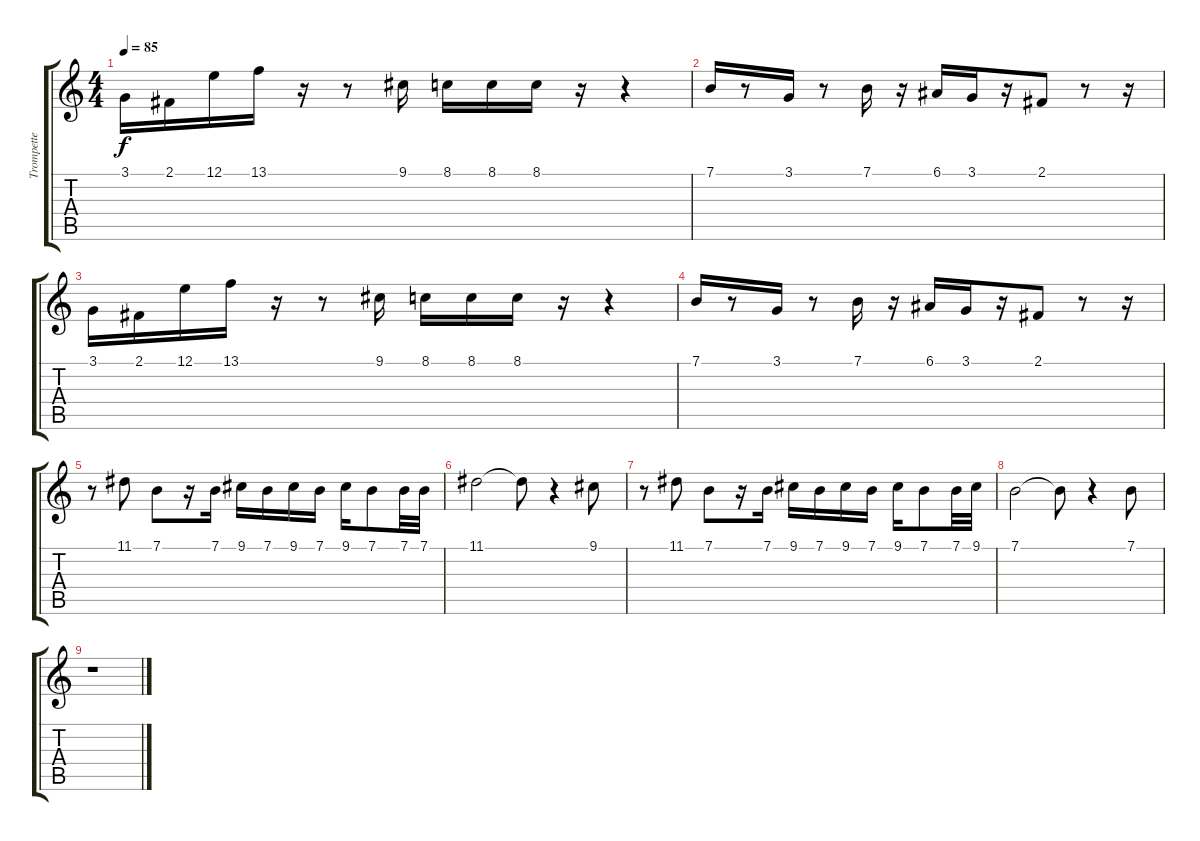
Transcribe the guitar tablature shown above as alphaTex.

\track ("Trompette" "Trompette") {instrument trumpet}
\staff {score tabs}
\tuning (E4 B3 G3 D3 A2 E2) {hide}
\ts (4 4)
\tempo 85
\clef g2
\ks c
3.1.16{dy f} 2.1.16 12.1.16 13.1.16 r.16 r.8 9.1.16 8.1.16 8.1.16 8.1.16 r.16 r.4 |
7.1.16 r.8 3.1.16 r.8 7.1.16 r.16 6.1.16 3.1.16 r.16 2.1.8 r.8 r.16 |
3.1.16 2.1.16 12.1.16 13.1.16 r.16 r.8 9.1.16 8.1.16 8.1.16 8.1.16 r.16 r.4 |
7.1.16 r.8 3.1.16 r.8 7.1.16 r.16 6.1.16 3.1.16 r.16 2.1.8 r.8 r.16 |
r.8 11.1.8 7.1.8 r.16 7.1.16 9.1.16 7.1.16 9.1.16 7.1.16 9.1.16 7.1.8 7.1.32 7.1.32 |
11.1.2 11.1{t}.8 r.4 9.1.8 |
r.8 11.1.8 7.1.8 r.16 7.1.16 9.1.16 7.1.16 9.1.16 7.1.16 9.1.16 7.1.8 7.1.32 9.1.32 |
7.1.2 7.1{t}.8 r.4 7.1.8 |
r.1
